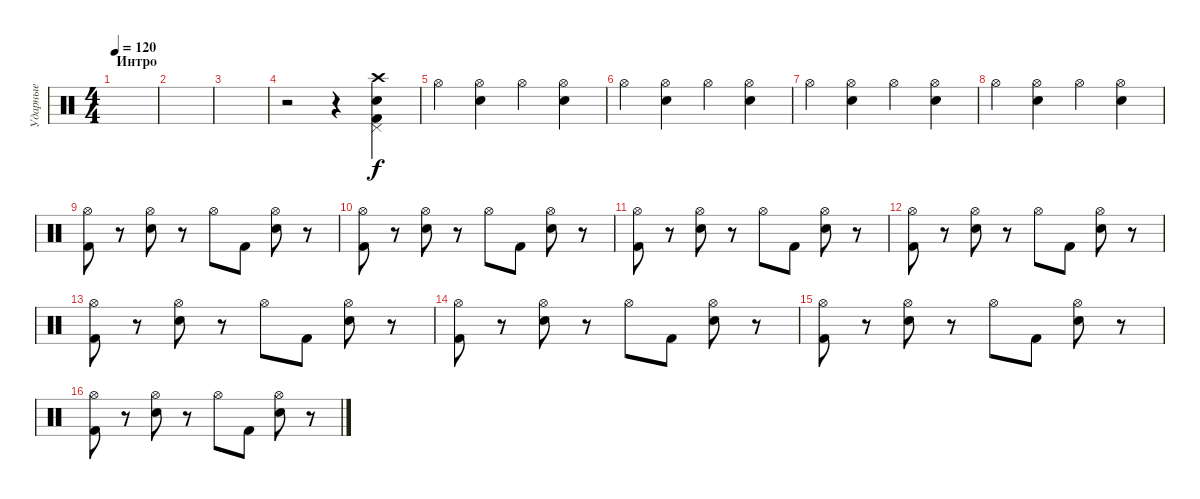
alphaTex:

\track ("Ударные" "Ударные") {instrument percussion}
\staff {score}
\articulation defaults
\ts (4 4)
\section ("" "Интро")
\tempo 120
\clef neutral
\ks c
|
|
|
r.2 r.4 ("Pedal Hi-Hat (hit)" "Kick (hit) 2" "Electric Snare (hit)" "Crash high (hit)").4 |
"Hi-Hat (open)".4 ("Hi-Hat (open)" "Electric Snare (hit)").4 "Hi-Hat (open)".4 ("Hi-Hat (open)" "Electric Snare (hit)").4 |
"Hi-Hat (open)".4 ("Hi-Hat (open)" "Electric Snare (hit)").4 "Hi-Hat (open)".4 ("Hi-Hat (open)" "Electric Snare (hit)").4 |
"Hi-Hat (open)".4 ("Hi-Hat (open)" "Electric Snare (hit)").4 "Hi-Hat (open)".4 ("Hi-Hat (open)" "Electric Snare (hit)").4 |
"Hi-Hat (open)".4 ("Hi-Hat (open)" "Electric Snare (hit)").4 "Hi-Hat (open)".4 ("Hi-Hat (open)" "Electric Snare (hit)").4 |
("Hi-Hat (open)" "Kick (hit) 2").8 r.8 ("Hi-Hat (open)" "Electric Snare (hit)").8 r.8 "Hi-Hat (open)".8 "Kick (hit) 2".8 ("Hi-Hat (open)" "Electric Snare (hit)").8 r.8 |
("Hi-Hat (open)" "Kick (hit) 2").8 r.8 ("Hi-Hat (open)" "Electric Snare (hit)").8 r.8 "Hi-Hat (open)".8 "Kick (hit) 2".8 ("Hi-Hat (open)" "Electric Snare (hit)").8 r.8 |
("Hi-Hat (open)" "Kick (hit) 2").8 r.8 ("Hi-Hat (open)" "Electric Snare (hit)").8 r.8 "Hi-Hat (open)".8 "Kick (hit) 2".8 ("Hi-Hat (open)" "Electric Snare (hit)").8 r.8 |
("Hi-Hat (open)" "Kick (hit) 2").8 r.8 ("Hi-Hat (open)" "Electric Snare (hit)").8 r.8 "Hi-Hat (open)".8 "Kick (hit) 2".8 ("Hi-Hat (open)" "Electric Snare (hit)").8 r.8 |
("Hi-Hat (open)" "Kick (hit) 2").8 r.8 ("Hi-Hat (open)" "Electric Snare (hit)").8 r.8 "Hi-Hat (open)".8 "Kick (hit) 2".8 ("Hi-Hat (open)" "Electric Snare (hit)").8 r.8 |
("Hi-Hat (open)" "Kick (hit) 2").8 r.8 ("Hi-Hat (open)" "Electric Snare (hit)").8 r.8 "Hi-Hat (open)".8 "Kick (hit) 2".8 ("Hi-Hat (open)" "Electric Snare (hit)").8 r.8 |
("Hi-Hat (open)" "Kick (hit) 2").8 r.8 ("Hi-Hat (open)" "Electric Snare (hit)").8 r.8 "Hi-Hat (open)".8 "Kick (hit) 2".8 ("Hi-Hat (open)" "Electric Snare (hit)").8 r.8 |
("Hi-Hat (open)" "Kick (hit) 2").8 r.8 ("Hi-Hat (open)" "Electric Snare (hit)").8 r.8 "Hi-Hat (open)".8 "Kick (hit) 2".8 ("Hi-Hat (open)" "Electric Snare (hit)").8 r.8
